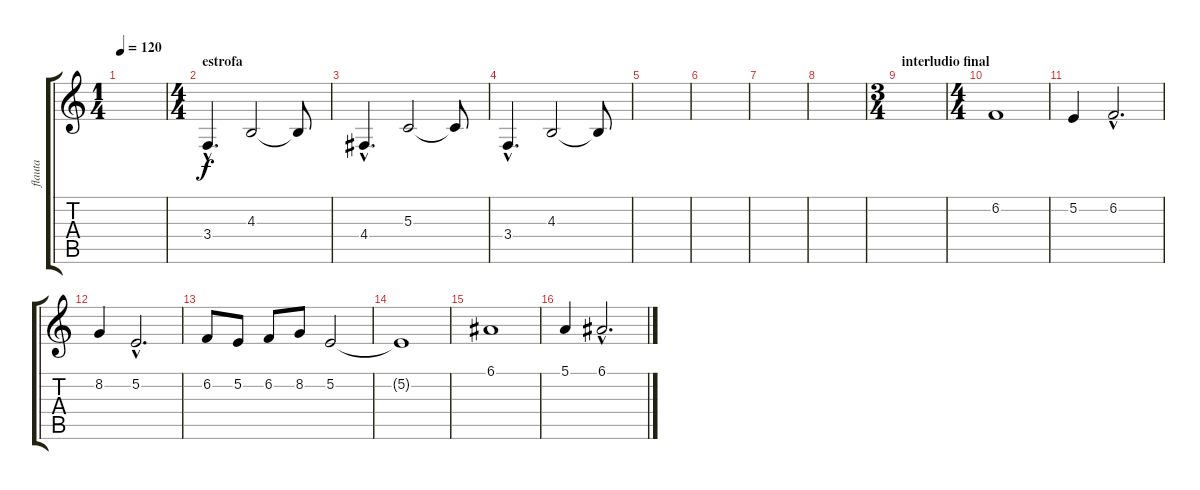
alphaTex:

\track ("flauta" "flauta") {instrument flute}
\staff {score tabs}
\tuning (E4 B3 G3 D3 A2 E2) {hide}
\ts (1 4)
\tempo 120
\clef g2
\ks c
|
\ts (4 4)
\section ("" "estrofa")
3.4{hac}.4{d} 4.3.2 4.3{t}.8 |
4.4{hac}.4{d} 5.3.2 5.3{t}.8 |
3.4{hac}.4{d} 4.3.2 4.3{t}.8 |
|
|
|
|
\ts (3 4)
\section ("" "interludio final")
|
\ts (4 4)
6.2.1 |
5.2.4 6.2{hac}.2{d} |
8.2.4 5.2{hac}.2{d} |
6.2.8 5.2.8 6.2.8 8.2.8 5.2.2 |
5.2{t}.1 |
6.1.1 |
5.1.4 6.1{hac}.2{d}
